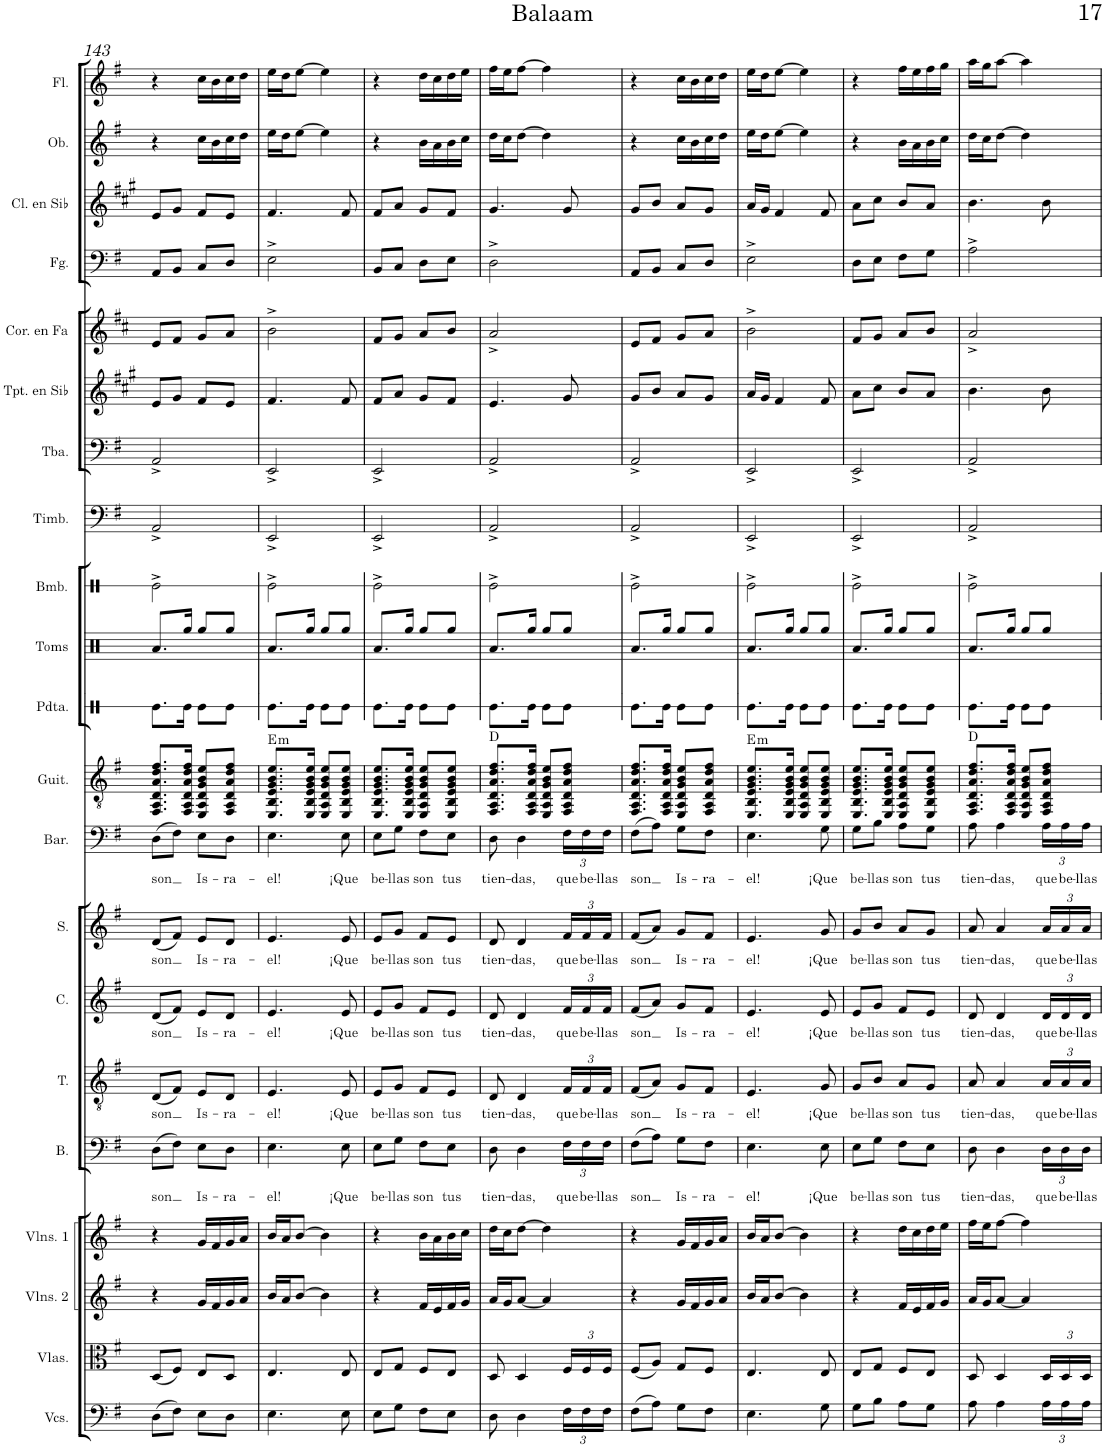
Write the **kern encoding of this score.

**kern	**kern	**kern	**kern	**kern	**text	**kern	**text	**kern	**text	**kern	**text	**kern	**text	**kern	**harte	**kern	**kern	**kern	**kern	**kern	**kern	**kern	**kern	**kern	**kern	**kern
*part21	*part20	*part19	*part18	*part17	*part17	*part16	*part16	*part15	*part15	*part14	*part14	*part13	*part13	*part12	*part12	*part11	*part10	*part9	*part8	*part7	*part6	*part5	*part4	*part3	*part2	*part1
*staff21	*staff20	*staff19	*staff18	*staff17	*staff17	*staff16	*staff16	*staff15	*staff15	*staff14	*staff14	*staff13	*staff13	*staff12	*	*staff11	*staff10	*staff9	*staff8	*staff7	*staff6	*staff5	*staff4	*staff3	*staff2	*staff1
*I"Violonchelos	*I"Violas	*I"Violines 2	*I"Violines 1	*I"Bajo	*	*I"Tenor	*	*I"Contralto	*	*I"Soprano	*	*I"Barítono	*	*I"Guitarra clásica	*	*I"Pandereta	*I"Toms	*I"Bombo	*I"Timbales	*I"Tuba	*I"Trompeta en Sib	*I"Trompa en Fa	*I"Fagot	*I"Clarinete en Sib	*I"Oboe	*I"Flauta
*I'Vcs.	*I'Vlas.	*I'Vlns. 2	*I'Vlns. 1	*I'B.	*	*I'T.	*	*I'C.	*	*I'S.	*	*I'Bar.	*	*I'Guit.	*	*I'Pdta.	*I'Toms	*I'Bmb.	*I'Timb.	*I'Tba.	*I'Tpt. en Sib	*	*I'Fg.	*I'Cl. en Sib	*I'Ob.	*I'Fl.
!!LO:PB:g=z
*clefF4	*clefC3	*clefG2	*clefG2	*clefF4	*	*clefGv2	*	*clefG2	*	*clefG2	*	*clefF4	*	*clefGv2	*	*clefX	*clefX	*clefX	*clefF4	*clefF4	*clefG2	*clefG2	*clefF4	*clefG2	*clefG2	*clefG2
*	*	*	*	*	*	*	*	*	*	*	*	*	*	*	*	*	*	*	*	*	*Trd1c2	*Trd4c7	*	*Trd1c2	*	*
*k[f#]	*k[f#]	*k[f#]	*k[f#]	*k[f#]	*	*k[f#]	*	*k[f#]	*	*k[f#]	*	*k[f#]	*	*k[f#]	*	*k[]	*k[]	*k[]	*k[f#]	*k[f#]	*k[f#c#g#]	*k[f#c#]	*k[f#]	*k[f#c#g#]	*k[f#]	*k[f#]
*M2/4	*M2/4	*M2/4	*M2/4	*M2/4	*	*M2/4	*	*M2/4	*	*M2/4	*	*M2/4	*	*M2/4	*	*M2/4	*M2/4	*M2/4	*M2/4	*M2/4	*M2/4	*M2/4	*M2/4	*M2/4	*M2/4	*M2/4
=143	=143	=143	=143	=143	=143	=143	=143	=143	=143	=143	=143	=143	=143	=143	=143	=143	=143	=143	=143	=143	=143	=143	=143	=143	=143	=143
!	!	!	!	!	!LO:LY:b	!	!LO:LY:b	!	!LO:LY:b	!	!LO:LY:b	!	!LO:LY:b	!	!	!	!	!	!	!	!	!	!	!	!	!
(8D\L	(8D/L	4r	4r	(8D\L	son	(8D/L	son	(8d/L	son	(8d/L	son	(8D\L	son	8.FF#/ 8.AA/ 8.D/ 8.A/ 8.d/ 8.f#/L	.	8.Re\L	8.Ra/L	2Re^\	2AA^/	2AA^/	8e/L	8e/L	8AA/L	8e/L	4r	4r
8F#\J)	8F#/J)	.	.	8F#\J)	.	8F#/J)	.	8f#/J)	.	8f#/J)	.	8F#\J)	.	.	.	.	.	.	.	.	8g#/J	8f#/J	8BB/J	8g#/J	.	.
.	.	.	.	.	.	.	.	.	.	.	.	.	.	16FF#/ 16AA/ 16D/ 16A/ 16d/ 16f#/Jk	.	16Re\Jk	16Rgg/Jk	.	.	.	.	.	.	.	.	.
!	!	!	!	!	!LO:LY:b	!	!LO:LY:b	!	!LO:LY:b	!	!LO:LY:b	!	!LO:LY:b	!	!	!	!	!	!	!	!	!	!	!	!	!
8E\L	8E/L	16g/LL	16g/LL	8E\L	Is-	8E/L	Is-	8e/L	Is-	8e/L	Is-	8E\L	Is-	8EE/ 8AA/ 8D/ 8G/ 8B/ 8e/L	.	8Re\L	8Rgg/L	.	.	.	8f#/L	8g/L	8C/L	8f#/L	16cc\LL	16cc\LL
.	.	16f#/	16f#/	.	.	.	.	.	.	.	.	.	.	.	.	.	.	.	.	.	.	.	.	.	16b\	16b\
!	!	!	!	!	!LO:LY:b	!	!LO:LY:b	!	!LO:LY:b	!	!LO:LY:b	!	!LO:LY:b	!	!	!	!	!	!	!	!	!	!	!	!	!
8D\J	8D/J	16g/	16g/	8D\J	-ra-	8D/J	-ra-	8d/J	-ra-	8d/J	-ra-	8D\J	-ra-	8FF#/ 8AA/ 8D/ 8A/ 8d/ 8f#/J	.	8Re\J	8Rgg/J	.	.	.	8e/J	8a/J	8D/J	8e/J	16cc\	16cc\
.	.	16a/JJ	16a/JJ	.	.	.	.	.	.	.	.	.	.	.	.	.	.	.	.	.	.	.	.	.	16dd\JJ	16dd\JJ
=144	=144	=144	=144	=144	=144	=144	=144	=144	=144	=144	=144	=144	=144	=144	=144	=144	=144	=144	=144	=144	=144	=144	=144	=144	=144	=144
!	!	!	!	!	!LO:LY:b	!	!LO:LY:b	!	!LO:LY:b	!	!LO:LY:b	!	!LO:LY:b	!	!LO:H:kt=m	!	!	!	!	!	!	!	!	!	!	!
4.E\	4.E/	16b/LL	16b/LL	4.E\	-el!	4.E/	-el!	4.e/	-el!	4.e/	-el!	4.E\	-el!	8.EE/ 8.BB/ 8.E/ 8.G/ 8.B/ 8.e/L	E:min	8.Re\L	8.Ra/L	2Re^\	2EE^/	2EE^/	4.f#/	2b^\	2E^\	4.f#/	16ee\LL	16ee\LL
.	.	16a/J	16a/J	.	.	.	.	.	.	.	.	.	.	.	.	.	.	.	.	.	.	.	.	.	16dd\J	16dd\J
.	.	[8b/J	[8b/J	.	.	.	.	.	.	.	.	.	.	.	.	.	.	.	.	.	.	.	.	.	[8ee\J	[8ee\J
.	.	.	.	.	.	.	.	.	.	.	.	.	.	16EE/ 16BB/ 16E/ 16G/ 16B/ 16e/Jk	.	16Re\Jk	16Rgg/Jk	.	.	.	.	.	.	.	.	.
.	.	4b\]	4b\]	.	.	.	.	.	.	.	.	.	.	8EE/ 8AA/ 8D/ 8G/ 8B/ 8e/L	.	8Re\L	8Rgg/L	.	.	.	.	.	.	.	4ee\]	4ee\]
!	!	!	!	!	!LO:LY:b	!	!LO:LY:b	!	!LO:LY:b	!	!LO:LY:b	!	!LO:LY:b	!	!	!	!	!	!	!	!	!	!	!	!	!
8E\	8E/	.	.	8E\	¡Que	8E/	¡Que	8e/	¡Que	8e/	¡Que	8E\	¡Que	8EE/ 8BB/ 8E/ 8G/ 8B/ 8e/J	.	8Re\J	8Rgg/J	.	.	.	8f#/	.	.	8f#/	.	.
=145	=145	=145	=145	=145	=145	=145	=145	=145	=145	=145	=145	=145	=145	=145	=145	=145	=145	=145	=145	=145	=145	=145	=145	=145	=145	=145
!	!	!	!	!	!LO:LY:b	!	!LO:LY:b	!	!LO:LY:b	!	!LO:LY:b	!	!LO:LY:b	!	!	!	!	!	!	!	!	!	!	!	!	!
8E\L	8E/L	4r	4r	8E\L	be-	8E/L	be-	8e/L	be-	8e/L	be-	8E\L	be-	8.EE/ 8.BB/ 8.E/ 8.G/ 8.B/ 8.e/L	.	8.Re\L	8.Ra/L	2Re^\	2EE^/	2EE^/	8f#/L	8f#/L	8BB/L	8f#/L	4r	4r
!	!	!	!	!	!LO:LY:b	!	!LO:LY:b	!	!LO:LY:b	!	!LO:LY:b	!	!LO:LY:b	!	!	!	!	!	!	!	!	!	!	!	!	!
8G\J	8G/J	.	.	8G\J	-llas	8G/J	-llas	8g/J	-llas	8g/J	-llas	8G\J	-llas	.	.	.	.	.	.	.	8a/J	8g/J	8C/J	8a/J	.	.
.	.	.	.	.	.	.	.	.	.	.	.	.	.	16EE/ 16BB/ 16E/ 16G/ 16B/ 16e/Jk	.	16Re\Jk	16Rgg/Jk	.	.	.	.	.	.	.	.	.
!	!	!	!	!	!LO:LY:b	!	!LO:LY:b	!	!LO:LY:b	!	!LO:LY:b	!	!LO:LY:b	!	!	!	!	!	!	!	!	!	!	!	!	!
8F#\L	8F#/L	16f#/LL	16b\LL	8F#\L	son	8F#/L	son	8f#/L	son	8f#/L	son	8F#\L	son	8EE/ 8AA/ 8D/ 8G/ 8B/ 8e/L	.	8Re\L	8Rgg/L	.	.	.	8g#/L	8a/L	8D\L	8g#/L	16b\LL	16dd\LL
.	.	16e/	16a\	.	.	.	.	.	.	.	.	.	.	.	.	.	.	.	.	.	.	.	.	.	16a\	16cc\
!	!	!	!	!	!LO:LY:b	!	!LO:LY:b	!	!LO:LY:b	!	!LO:LY:b	!	!LO:LY:b	!	!	!	!	!	!	!	!	!	!	!	!	!
8E\J	8E/J	16f#/	16b\	8E\J	tus	8E/J	tus	8e/J	tus	8e/J	tus	8E\J	tus	8EE/ 8BB/ 8E/ 8G/ 8B/ 8e/J	.	8Re\J	8Rgg/J	.	.	.	8f#/J	8b/J	8E\J	8f#/J	16b\	16dd\
.	.	16g/JJ	16cc\JJ	.	.	.	.	.	.	.	.	.	.	.	.	.	.	.	.	.	.	.	.	.	16cc\JJ	16ee\JJ
=146	=146	=146	=146	=146	=146	=146	=146	=146	=146	=146	=146	=146	=146	=146	=146	=146	=146	=146	=146	=146	=146	=146	=146	=146	=146	=146
!	!	!	!	!	!LO:LY:b	!	!LO:LY:b	!	!LO:LY:b	!	!LO:LY:b	!	!LO:LY:b	!	!	!	!	!	!	!	!	!	!	!	!	!
8D\	8D/	16a/LL	16dd\LL	8D\	tien-	8D/	tien-	8d/	tien-	8d/	tien-	8D\	tien-	8.FF#/ 8.AA/ 8.D/ 8.A/ 8.d/ 8.f#/L	D:maj	8.Re\L	8.Ra/L	2Re^\	2AA^/	2AA^/	4.e/	2a^/	2D^\	4.g#/	16dd\LL	16ff#\LL
.	.	16g/J	16cc\J	.	.	.	.	.	.	.	.	.	.	.	.	.	.	.	.	.	.	.	.	.	16cc\J	16ee\J
!	!	!	!	!	!LO:LY:b	!	!LO:LY:b	!	!LO:LY:b	!	!LO:LY:b	!	!LO:LY:b	!	!	!	!	!	!	!	!	!	!	!	!	!
4D\	4D/	[8a/J	[8dd\J	4D\	-das,	4D/	-das,	4d/	-das,	4d/	-das,	4D\	-das,	.	.	.	.	.	.	.	.	.	.	.	[8dd\J	[8ff#\J
.	.	.	.	.	.	.	.	.	.	.	.	.	.	16FF#/ 16AA/ 16D/ 16A/ 16d/ 16f#/Jk	.	16Re\Jk	16Rgg/Jk	.	.	.	.	.	.	.	.	.
.	.	4a/]	4dd\]	.	.	.	.	.	.	.	.	.	.	8EE/ 8AA/ 8D/ 8G/ 8B/ 8e/L	.	8Re\L	8Rgg/L	.	.	.	.	.	.	.	4dd\]	4ff#\]
*Xbrackettup	*Xbrackettup	*	*	*Xbrackettup	*	*	*	*	*	*	*	*	*	*	*	*	*	*	*	*	*	*	*	*	*	*
!	!	!	!	!	!LO:LY:b	!	!	!	!	!	!	!	!	!	!	!	!	!	!	!	!	!	!	!	!	!
*	*	*	*	*	*	*Xbrackettup	*	*	*	*	*	*	*	*	*	*	*	*	*	*	*	*	*	*	*	*
!	!	!	!	!	!	!	!LO:LY:b	!	!	!	!	!	!	!	!	!	!	!	!	!	!	!	!	!	!	!
*	*	*	*	*	*	*	*	*Xbrackettup	*	*	*	*	*	*	*	*	*	*	*	*	*	*	*	*	*	*
!	!	!	!	!	!	!	!	!	!LO:LY:b	!	!	!	!	!	!	!	!	!	!	!	!	!	!	!	!	!
*	*	*	*	*	*	*	*	*	*	*Xbrackettup	*	*	*	*	*	*	*	*	*	*	*	*	*	*	*	*
!	!	!	!	!	!	!	!	!	!	!	!LO:LY:b	!	!	!	!	!	!	!	!	!	!	!	!	!	!	!
*	*	*	*	*	*	*	*	*	*	*	*	*Xbrackettup	*	*	*	*	*	*	*	*	*	*	*	*	*	*
!	!	!	!	!	!	!	!	!	!	!	!	!	!LO:LY:b	!	!	!	!	!	!	!	!	!	!	!	!	!
24F#\LL	24F#/LL	.	.	24F#\LL	que	24F#/LL	que	24f#/LL	que	24f#/LL	que	24F#\LL	que	8FF#/ 8AA/ 8D/ 8A/ 8d/ 8f#/J	.	8Re\J	8Rgg/J	.	.	.	8g#/	.	.	8g#/	.	.
!	!	!	!	!	!LO:LY:b	!	!LO:LY:b	!	!LO:LY:b	!	!LO:LY:b	!	!LO:LY:b	!	!	!	!	!	!	!	!	!	!	!	!	!
24F#\	24F#/	.	.	24F#\	be-	24F#/	be-	24f#/	be-	24f#/	be-	24F#\	be-	.	.	.	.	.	.	.	.	.	.	.	.	.
!	!	!	!	!	!LO:LY:b	!	!LO:LY:b	!	!LO:LY:b	!	!LO:LY:b	!	!LO:LY:b	!	!	!	!	!	!	!	!	!	!	!	!	!
24F#\JJ	24F#/JJ	.	.	24F#\JJ	-llas	24F#/JJ	-llas	24f#/JJ	-llas	24f#/JJ	-llas	24F#\JJ	-llas	.	.	.	.	.	.	.	.	.	.	.	.	.
=147	=147	=147	=147	=147	=147	=147	=147	=147	=147	=147	=147	=147	=147	=147	=147	=147	=147	=147	=147	=147	=147	=147	=147	=147	=147	=147
!	!	!	!	!	!LO:LY:b	!	!LO:LY:b	!	!LO:LY:b	!	!LO:LY:b	!	!LO:LY:b	!	!	!	!	!	!	!	!	!	!	!	!	!
(8F#\L	(8F#/L	4r	4r	(8F#\L	son	(8F#/L	son	(8f#/L	son	(8f#/L	son	(8F#\L	son	8.FF#/ 8.AA/ 8.D/ 8.A/ 8.d/ 8.f#/L	.	8.Re\L	8.Ra/L	2Re^\	2AA^/	2AA^/	8g#/L	8e/L	8AA/L	8g#/L	4r	4r
8A\J)	8A/J)	.	.	8A\J)	.	8A/J)	.	8a/J)	.	8a/J)	.	8A\J)	.	.	.	.	.	.	.	.	8b/J	8f#/J	8BB/J	8b/J	.	.
.	.	.	.	.	.	.	.	.	.	.	.	.	.	16FF#/ 16AA/ 16D/ 16A/ 16d/ 16f#/Jk	.	16Re\Jk	16Rgg/Jk	.	.	.	.	.	.	.	.	.
!	!	!	!	!	!LO:LY:b	!	!LO:LY:b	!	!LO:LY:b	!	!LO:LY:b	!	!LO:LY:b	!	!	!	!	!	!	!	!	!	!	!	!	!
8G\L	8G/L	16g/LL	16g/LL	8G\L	Is-	8G/L	Is-	8g/L	Is-	8g/L	Is-	8G\L	Is-	8EE/ 8AA/ 8D/ 8G/ 8B/ 8e/L	.	8Re\L	8Rgg/L	.	.	.	8a/L	8g/L	8C/L	8a/L	16cc\LL	16cc\LL
.	.	16f#/	16f#/	.	.	.	.	.	.	.	.	.	.	.	.	.	.	.	.	.	.	.	.	.	16b\	16b\
!	!	!	!	!	!LO:LY:b	!	!LO:LY:b	!	!LO:LY:b	!	!LO:LY:b	!	!LO:LY:b	!	!	!	!	!	!	!	!	!	!	!	!	!
8F#\J	8F#/J	16g/	16g/	8F#\J	-ra-	8F#/J	-ra-	8f#/J	-ra-	8f#/J	-ra-	8F#\J	-ra-	8FF#/ 8AA/ 8D/ 8A/ 8d/ 8f#/J	.	8Re\J	8Rgg/J	.	.	.	8g#/J	8a/J	8D/J	8g#/J	16cc\	16cc\
.	.	16a/JJ	16a/JJ	.	.	.	.	.	.	.	.	.	.	.	.	.	.	.	.	.	.	.	.	.	16dd\JJ	16dd\JJ
=148	=148	=148	=148	=148	=148	=148	=148	=148	=148	=148	=148	=148	=148	=148	=148	=148	=148	=148	=148	=148	=148	=148	=148	=148	=148	=148
!	!	!	!	!	!LO:LY:b	!	!LO:LY:b	!	!LO:LY:b	!	!LO:LY:b	!	!LO:LY:b	!	!LO:H:kt=m	!	!	!	!	!	!	!	!	!	!	!
4.E\	4.E/	16b/LL	16b/LL	4.E\	-el!	4.E/	-el!	4.e/	-el!	4.e/	-el!	4.E\	-el!	8.EE/ 8.BB/ 8.E/ 8.G/ 8.B/ 8.e/L	E:min	8.Re\L	8.Ra/L	2Re^\	2EE^/	2EE^/	16a/LL	2b^\	2E^\	16a/LL	16ee\LL	16ee\LL
.	.	16a/J	16a/J	.	.	.	.	.	.	.	.	.	.	.	.	.	.	.	.	.	16g#/JJ	.	.	16g#/JJ	16dd\J	16dd\J
.	.	[8b/J	[8b/J	.	.	.	.	.	.	.	.	.	.	.	.	.	.	.	.	.	4f#/	.	.	4f#/	[8ee\J	[8ee\J
.	.	.	.	.	.	.	.	.	.	.	.	.	.	16EE/ 16BB/ 16E/ 16G/ 16B/ 16e/Jk	.	16Re\Jk	16Rgg/Jk	.	.	.	.	.	.	.	.	.
.	.	4b\]	4b\]	.	.	.	.	.	.	.	.	.	.	8EE/ 8AA/ 8D/ 8G/ 8B/ 8e/L	.	8Re\L	8Rgg/L	.	.	.	.	.	.	.	4ee\]	4ee\]
!	!	!	!	!	!LO:LY:b	!	!LO:LY:b	!	!LO:LY:b	!	!LO:LY:b	!	!LO:LY:b	!	!	!	!	!	!	!	!	!	!	!	!	!
8G\	8E/	.	.	8E\	¡Que	8G/	¡Que	8e/	¡Que	8g/	¡Que	8G\	¡Que	8EE/ 8BB/ 8E/ 8G/ 8B/ 8e/J	.	8Re\J	8Rgg/J	.	.	.	8f#/	.	.	8f#/	.	.
=149	=149	=149	=149	=149	=149	=149	=149	=149	=149	=149	=149	=149	=149	=149	=149	=149	=149	=149	=149	=149	=149	=149	=149	=149	=149	=149
!	!	!	!	!	!LO:LY:b	!	!LO:LY:b	!	!LO:LY:b	!	!LO:LY:b	!	!LO:LY:b	!	!	!	!	!	!	!	!	!	!	!	!	!
8G\L	8E/L	4r	4r	8E\L	be-	8G/L	be-	8e/L	be-	8g/L	be-	8G\L	be-	8.EE/ 8.BB/ 8.E/ 8.G/ 8.B/ 8.e/L	.	8.Re\L	8.Ra/L	2Re^\	2EE^/	2EE^/	8a\L	8f#/L	8D\L	8a\L	4r	4r
!	!	!	!	!	!LO:LY:b	!	!LO:LY:b	!	!LO:LY:b	!	!LO:LY:b	!	!LO:LY:b	!	!	!	!	!	!	!	!	!	!	!	!	!
8B\J	8G/J	.	.	8G\J	-llas	8B/J	-llas	8g/J	-llas	8b/J	-llas	8B\J	-llas	.	.	.	.	.	.	.	8cc#\J	8g/J	8E\J	8cc#\J	.	.
.	.	.	.	.	.	.	.	.	.	.	.	.	.	16EE/ 16BB/ 16E/ 16G/ 16B/ 16e/Jk	.	16Re\Jk	16Rgg/Jk	.	.	.	.	.	.	.	.	.
!	!	!	!	!	!LO:LY:b	!	!LO:LY:b	!	!LO:LY:b	!	!LO:LY:b	!	!LO:LY:b	!	!	!	!	!	!	!	!	!	!	!	!	!
8A\L	8F#/L	16f#/LL	16dd\LL	8F#\L	son	8A/L	son	8f#/L	son	8a/L	son	8A\L	son	8EE/ 8AA/ 8D/ 8G/ 8B/ 8e/L	.	8Re\L	8Rgg/L	.	.	.	8b/L	8a/L	8F#\L	8b/L	16b\LL	16ff#\LL
.	.	16e/	16cc\	.	.	.	.	.	.	.	.	.	.	.	.	.	.	.	.	.	.	.	.	.	16a\	16ee\
!	!	!	!	!	!LO:LY:b	!	!LO:LY:b	!	!LO:LY:b	!	!LO:LY:b	!	!LO:LY:b	!	!	!	!	!	!	!	!	!	!	!	!	!
8G\J	8E/J	16f#/	16dd\	8E\J	tus	8G/J	tus	8e/J	tus	8g/J	tus	8G\J	tus	8EE/ 8BB/ 8E/ 8G/ 8B/ 8e/J	.	8Re\J	8Rgg/J	.	.	.	8a/J	8b/J	8G\J	8a/J	16b\	16ff#\
.	.	16g/JJ	16ee\JJ	.	.	.	.	.	.	.	.	.	.	.	.	.	.	.	.	.	.	.	.	.	16cc\JJ	16gg\JJ
=150	=150	=150	=150	=150	=150	=150	=150	=150	=150	=150	=150	=150	=150	=150	=150	=150	=150	=150	=150	=150	=150	=150	=150	=150	=150	=150
!	!	!	!	!	!LO:LY:b	!	!LO:LY:b	!	!LO:LY:b	!	!LO:LY:b	!	!LO:LY:b	!	!	!	!	!	!	!	!	!	!	!	!	!
8A\	8D/	16a/LL	16ff#\LL	8D\	tien-	8A/	tien-	8d/	tien-	8a/	tien-	8A\	tien-	8.FF#/ 8.AA/ 8.D/ 8.A/ 8.d/ 8.f#/L	D:maj	8.Re\L	8.Ra/L	2Re^\	2AA^/	2AA^/	4.b\	2a^/	2A^\	4.b\	16dd\LL	16aa\LL
.	.	16g/J	16ee\J	.	.	.	.	.	.	.	.	.	.	.	.	.	.	.	.	.	.	.	.	.	16cc\J	16gg\J
!	!	!	!	!	!LO:LY:b	!	!LO:LY:b	!	!LO:LY:b	!	!LO:LY:b	!	!LO:LY:b	!	!	!	!	!	!	!	!	!	!	!	!	!
4A\	4D/	[8a/J	[8ff#\J	4D\	-das,	4A/	-das,	4d/	-das,	4a/	-das,	4A\	-das,	.	.	.	.	.	.	.	.	.	.	.	[8dd\J	[8aa\J
.	.	.	.	.	.	.	.	.	.	.	.	.	.	16FF#/ 16AA/ 16D/ 16A/ 16d/ 16f#/Jk	.	16Re\Jk	16Rgg/Jk	.	.	.	.	.	.	.	.	.
.	.	4a/]	4ff#\]	.	.	.	.	.	.	.	.	.	.	8EE/ 8AA/ 8D/ 8G/ 8B/ 8e/L	.	8Re\L	8Rgg/L	.	.	.	.	.	.	.	4dd\]	4aa\]
!	!	!	!	!	!LO:LY:b	!	!LO:LY:b	!	!LO:LY:b	!	!LO:LY:b	!	!LO:LY:b	!	!	!	!	!	!	!	!	!	!	!	!	!
24A\LL	24D/LL	.	.	24D\LL	que	24A/LL	que	24d/LL	que	24a/LL	que	24A\LL	que	8FF#/ 8AA/ 8D/ 8A/ 8d/ 8f#/J	.	8Re\J	8Rgg/J	.	.	.	8b\	.	.	8b\	.	.
!	!	!	!	!	!LO:LY:b	!	!LO:LY:b	!	!LO:LY:b	!	!LO:LY:b	!	!LO:LY:b	!	!	!	!	!	!	!	!	!	!	!	!	!
24A\	24D/	.	.	24D\	be-	24A/	be-	24d/	be-	24a/	be-	24A\	be-	.	.	.	.	.	.	.	.	.	.	.	.	.
!	!	!	!	!	!LO:LY:b	!	!LO:LY:b	!	!LO:LY:b	!	!LO:LY:b	!	!LO:LY:b	!	!	!	!	!	!	!	!	!	!	!	!	!
24A\JJ	24D/JJ	.	.	24D\JJ	-llas	24A/JJ	-llas	24d/JJ	-llas	24a/JJ	-llas	24A\JJ	-llas	.	.	.	.	.	.	.	.	.	.	.	.	.
=	=	=	=	=	=	=	=	=	=	=	=	=	=	=	=	=	=	=	=	=	=	=	=	=	=	=
*-	*-	*-	*-	*-	*-	*-	*-	*-	*-	*-	*-	*-	*-	*-	*-	*-	*-	*-	*-	*-	*-	*-	*-	*-	*-	*-
